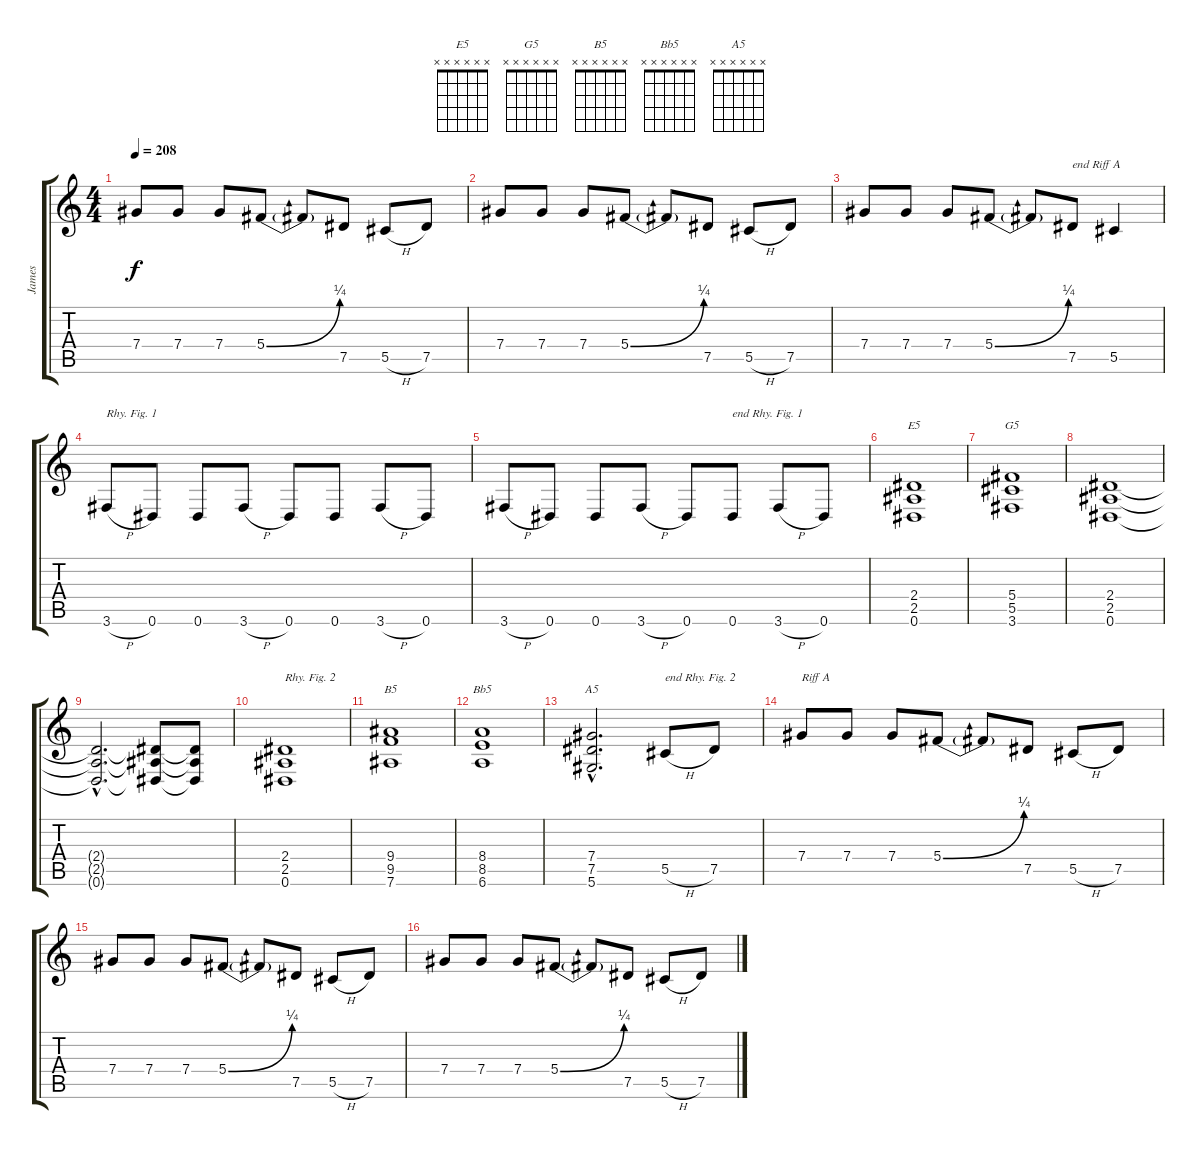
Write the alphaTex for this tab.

\track ("James" "James") {instrument distortionguitar}
\staff {score tabs}
\tuning (Eb4 Bb3 Gb3 Db3 Ab2 Eb2) {hide}
\chord ("E5" x x x x x x)
\chord ("G5" x x x x x x)
\chord ("B5" x x x x x x)
\chord ("Bb5" x x x x x x)
\chord ("A5" x x x x x x)
\ts (4 4)
\tempo 208
\clef g2
\ks c
7.4.8{dy f} 7.4.8 7.4.8 5.4{be (bend 0 0 60 1)}.8 5.4{t}.8 7.5.8 5.5{h}.8 7.5.8 |
7.4.8 7.4.8 7.4.8 5.4{be (bend 0 0 60 1)}.8 5.4{t}.8 7.5.8 5.5{h}.8 7.5.8 |
7.4.8 7.4.8 7.4.8 5.4{be (bend 0 0 60 1)}.8 5.4{t}.8 7.5.8{txt "end Riff A"} 5.5.4 |
3.6{h}.8{txt "Rhy. Fig. 1"} 0.6.8 0.6.8 3.6{h}.8 0.6.8 0.6.8 3.6{h}.8 0.6.8 |
3.6{h}.8 0.6.8 0.6.8 3.6{h}.8 0.6.8 0.6.8{txt "end Rhy. Fig. 1"} 3.6{h}.8 0.6.8 |
(2.4 2.5 0.6).1{ch "E5"} |
(5.4 5.5 3.6).1{ch "G5"} |
(2.4 2.5 0.6).1 |
(2.4{hac t} 2.5{hac t} 0.6{hac t}).2{d} (2.4{t} 2.5{t} 0.6{t}).8 (2.4{t} 2.5{t} 0.6{t}).8 |
(2.4 2.5 0.6).1{txt "Rhy. Fig. 2"} |
(9.4 9.5 7.6).1{ch "B5"} |
(8.4 8.5 6.6).1{ch "Bb5"} |
(7.4{hac} 7.5{hac} 5.6{hac}).2{d ch "A5"} 5.5{h}.8{txt "end Rhy. Fig. 2"} 7.5.8 |
7.4.8{txt "Riff A"} 7.4.8 7.4.8 5.4{be (bend 0 0 60 1)}.8 5.4{t}.8 7.5.8 5.5{h}.8 7.5.8 |
7.4.8 7.4.8 7.4.8 5.4{be (bend 0 0 60 1)}.8 5.4{t}.8 7.5.8 5.5{h}.8 7.5.8 |
7.4.8 7.4.8 7.4.8 5.4{be (bend 0 0 60 1)}.8 5.4{t}.8 7.5.8 5.5{h}.8 7.5.8
